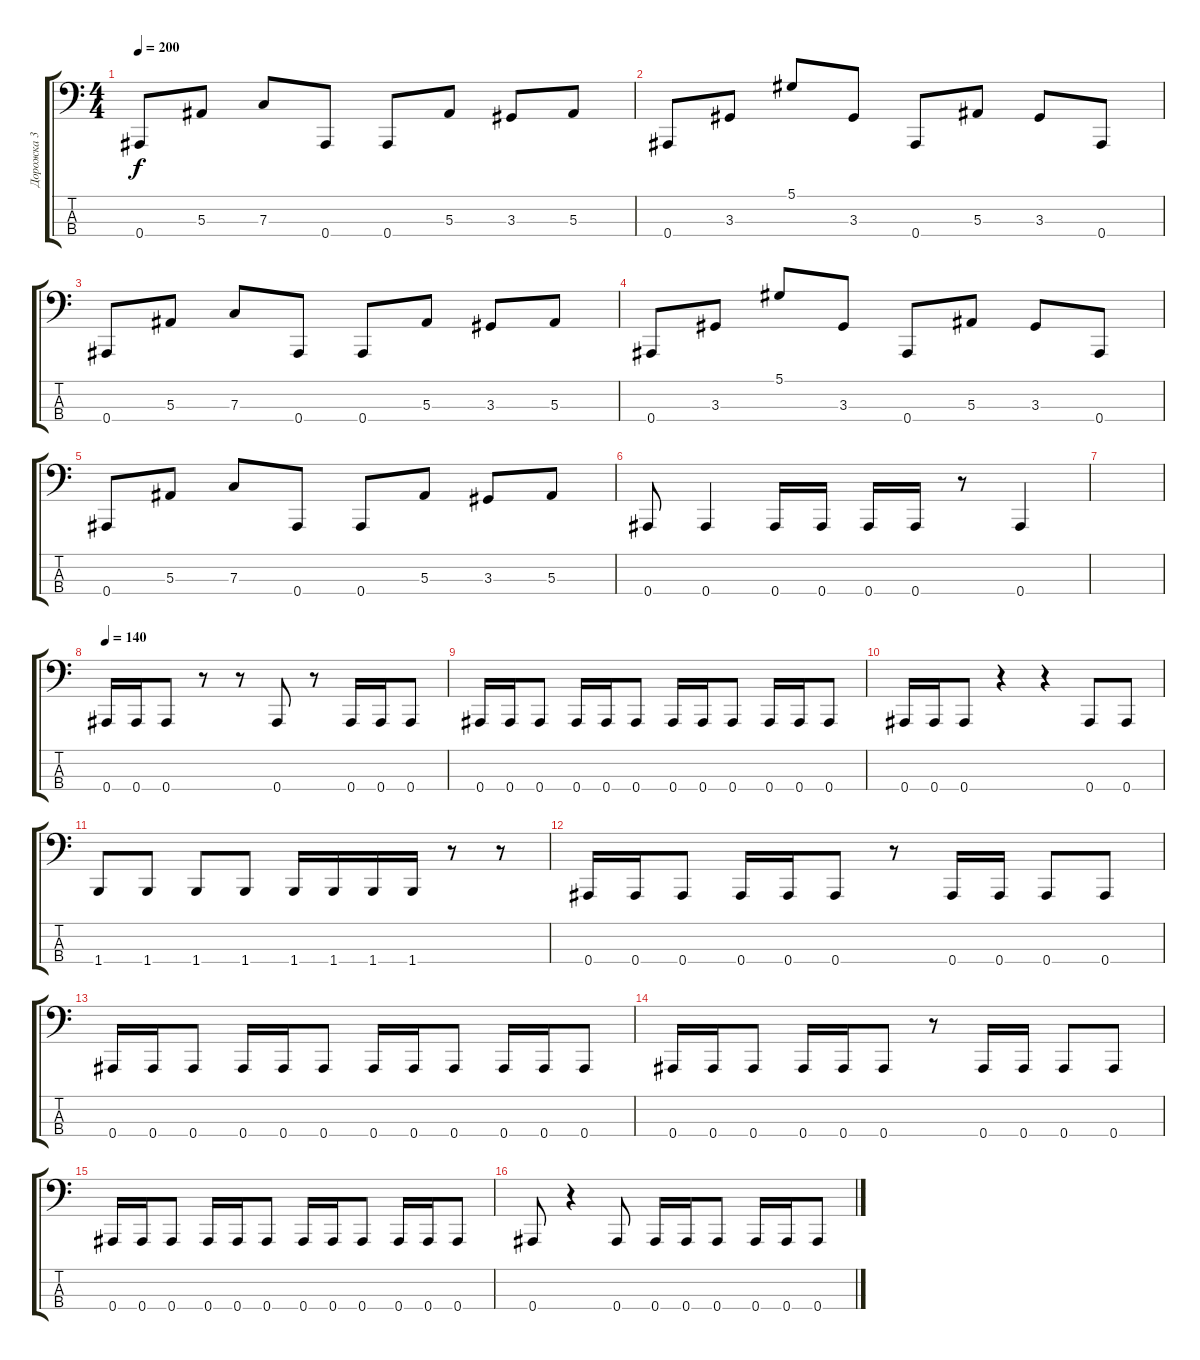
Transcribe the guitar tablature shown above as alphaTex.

\track ("Дорожка 3" "Дорожка 3") {instrument electricbassfinger}
\staff {score tabs}
\tuning (Eb2 Bb1 F1 Bb0) {hide}
\ts (4 4)
\tempo 200
\clef f4
\ks c
0.4.8{dy f} 5.3.8 7.3.8 0.4.8 0.4.8 5.3.8 3.3.8 5.3.8 |
0.4.8 3.3.8 5.1.8 3.3.8 0.4.8 5.3.8 3.3.8 0.4.8 |
0.4.8 5.3.8 7.3.8 0.4.8 0.4.8 5.3.8 3.3.8 5.3.8 |
0.4.8 3.3.8 5.1.8 3.3.8 0.4.8 5.3.8 3.3.8 0.4.8 |
0.4.8 5.3.8 7.3.8 0.4.8 0.4.8 5.3.8 3.3.8 5.3.8 |
0.4.8 0.4.4 0.4.16 0.4.16 0.4.16 0.4.16 r.8 0.4.4 |
|
\tempo 140
0.4.16 0.4.16 0.4.8 r.8 r.8 0.4.8 r.8 0.4.16 0.4.16 0.4.8 |
0.4.16 0.4.16 0.4.8 0.4.16 0.4.16 0.4.8 0.4.16 0.4.16 0.4.8 0.4.16 0.4.16 0.4.8 |
0.4.16 0.4.16 0.4.8 r.4 r.4 0.4.8 0.4.8 |
1.4.8 1.4.8 1.4.8 1.4.8 1.4.16 1.4.16 1.4.16 1.4.16 r.8 r.8 |
0.4.16 0.4.16 0.4.8 0.4.16 0.4.16 0.4.8 r.8 0.4.16 0.4.16 0.4.8 0.4.8 |
0.4.16 0.4.16 0.4.8 0.4.16 0.4.16 0.4.8 0.4.16 0.4.16 0.4.8 0.4.16 0.4.16 0.4.8 |
0.4.16 0.4.16 0.4.8 0.4.16 0.4.16 0.4.8 r.8 0.4.16 0.4.16 0.4.8 0.4.8 |
0.4.16 0.4.16 0.4.8 0.4.16 0.4.16 0.4.8 0.4.16 0.4.16 0.4.8 0.4.16 0.4.16 0.4.8 |
0.4.8 r.4 0.4.8 0.4.16 0.4.16 0.4.8 0.4.16 0.4.16 0.4.8
